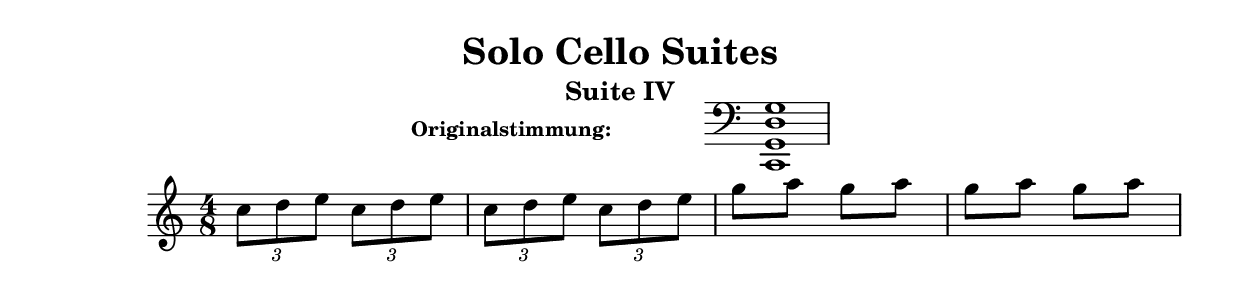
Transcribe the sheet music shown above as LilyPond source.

%% DO NOT EDIT this file manually; it is automatically
%% generated from LSR http://lsr.dsi.unimi.it
%% Make any changes in LSR itself, or in Documentation/snippets/new/ ,
%% and then run scripts/auxiliar/makelsr.py
%%
%% This file is in the public domain.
\version "2.16.0"

\header {
  lsrtags = "real-music, staff-notation"

  texidoc = "
The @code{\\markup} command is quite versatile.  In this snippet, it
contains a @code{\\score} block instead of texts or marks.

"
  doctitle = "Inserting score fragments above a staff as markups"
} % begin verbatim


tuning = \markup {
  \score {
    \new Staff \with { \remove "Time_signature_engraver" }
    {
      \clef bass
      <c, g, d g>1
    }
    \layout { ragged-right = ##t }
  }
}

\header {
  title = "Solo Cello Suites"
  subtitle = "Suite IV"
  subsubtitle = \markup { Originalstimmung: \general-align #Y #CENTER \tuning }
}

\layout { ragged-right = ##f }

\relative c'' {
  \time 4/8
  \times 2/3 { c8 d e } \times 2/3 { c d e }
  \times 2/3 { c8 d e } \times 2/3 { c d e }
  g8 a g a
  g8 a g a
}
